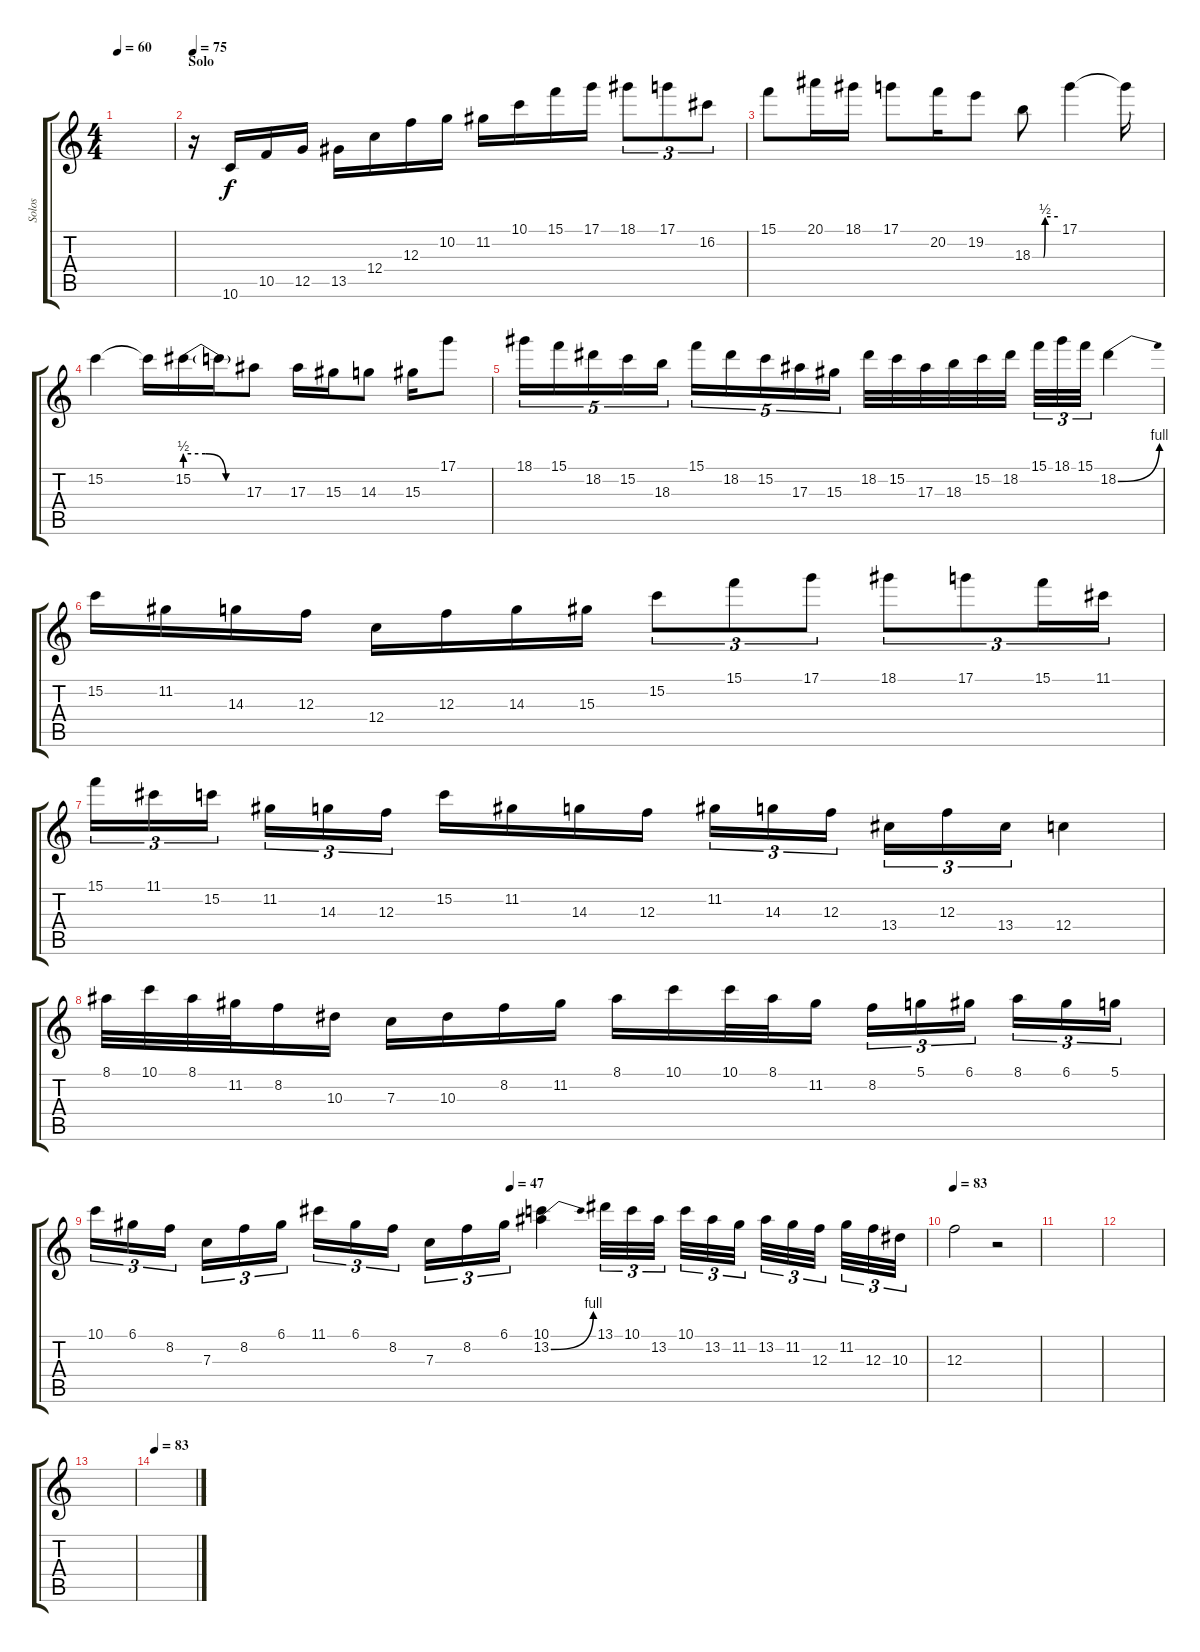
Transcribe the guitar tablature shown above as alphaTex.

\track ("Solos" "Solos") {instrument acousticguitarsteel}
\staff {score tabs}
\tuning (D4 A3 F3 C3 G2 D2) {hide}
\ts (4 4)
\tempo 60
\clef g2
\ks c
|
\section ("" "Solo")
\tempo 75
r.16{instrument overdrivenguitar} 10.6.16 10.5.16 12.5.16 13.5.16 12.4.16 12.3.16 10.2.16 11.2.16 10.1.16 15.1.16 17.1.16 18.1.8{tu (3 2)} 17.1.8{tu (3 2)} 16.2.8{tu (3 2)} |
15.1.8 20.1.16 18.1.16 17.1.8 20.2.16 19.2.8 18.3{be (custom 0 0 26 0 30 2 60 2)}.8 17.1.4 17.1{t}.16 |
15.2.4 15.2{t}.16 15.2{be (custom 0 2 20 2 40 0 60 0)}.16 15.2{t}.16 17.3.8 17.3.16 15.3.16 14.3.8 15.3.16 17.1.8 |
18.1.16{tu (5 4)} 15.1.16{tu (5 4)} 18.2.16{tu (5 4)} 15.2.16{tu (5 4)} 18.3.16{tu (5 4)} 15.1.16{tu (5 4)} 18.2.16{tu (5 4)} 15.2.16{tu (5 4)} 17.3.16{tu (5 4)} 15.3.16{tu (5 4)} 18.2.32 15.2.32 17.3.32 18.3.32 15.2.32 18.2.32 15.1.32{tu (3 2)} 18.1.32{tu (3 2)} 15.1.32{tu (3 2)} 18.2{be (bend 0 0 60 4)}.4 |
15.2.16 11.2.16 14.3.16 12.3.16 12.4.16 12.3.16 14.3.16 15.3.16 15.2.8{tu (3 2)} 15.1.8{tu (3 2)} 17.1.8{tu (3 2)} 18.1.8{tu (3 2)} 17.1.8{tu (3 2)} 15.1.16{tu (3 2)} 11.1.16{tu (3 2)} |
15.1.16{tu (3 2)} 11.1.16{tu (3 2)} 15.2.16{tu (3 2)} 11.2.16{tu (3 2)} 14.3.16{tu (3 2)} 12.3.16{tu (3 2)} 15.2.16 11.2.16 14.3.16 12.3.16 11.2.16{tu (3 2)} 14.3.16{tu (3 2)} 12.3.16{tu (3 2)} 13.4.16{tu (3 2)} 12.3.16{tu (3 2)} 13.4.16{tu (3 2)} 12.4.4 |
8.1.32 10.1.32 8.1.32 11.2.32 8.2.16 10.3.16 7.3.16 10.3.16 8.2.16 11.2.16 8.1.16 10.1.16 10.1.32 8.1.32 11.2.16 8.2.16{tu (3 2)} 5.1.16{tu (3 2)} 6.1.16{tu (3 2)} 8.1.16{tu (3 2)} 6.1.16{tu (3 2)} 5.1.16{tu (3 2)} |
\tempo (47 0.5)
10.1.16{tu (3 2)} 6.1.16{tu (3 2)} 8.2.16{tu (3 2)} 7.3.16{tu (3 2)} 8.2.16{tu (3 2)} 6.1.16{tu (3 2)} 11.1.16{tu (3 2)} 6.1.16{tu (3 2)} 8.2.16{tu (3 2)} 7.3.16{tu (3 2)} 8.2.16{tu (3 2)} 6.1.16{tu (3 2)} (10.1 13.2{be (bend 0 0 60 4)}).4 13.1.32{tu (3 2)} 10.1.32{tu (3 2)} 13.2.32{tu (3 2)} 10.1.32{tu (3 2)} 13.2.32{tu (3 2)} 11.2.32{tu (3 2)} 13.2.32{tu (3 2)} 11.2.32{tu (3 2)} 12.3.32{tu (3 2)} 11.2.32{tu (3 2)} 12.3.32{tu (3 2)} 10.3.32{tu (3 2)} |
\tempo 83
12.3.2 r.2 |
|
|
|
\tempo 83
